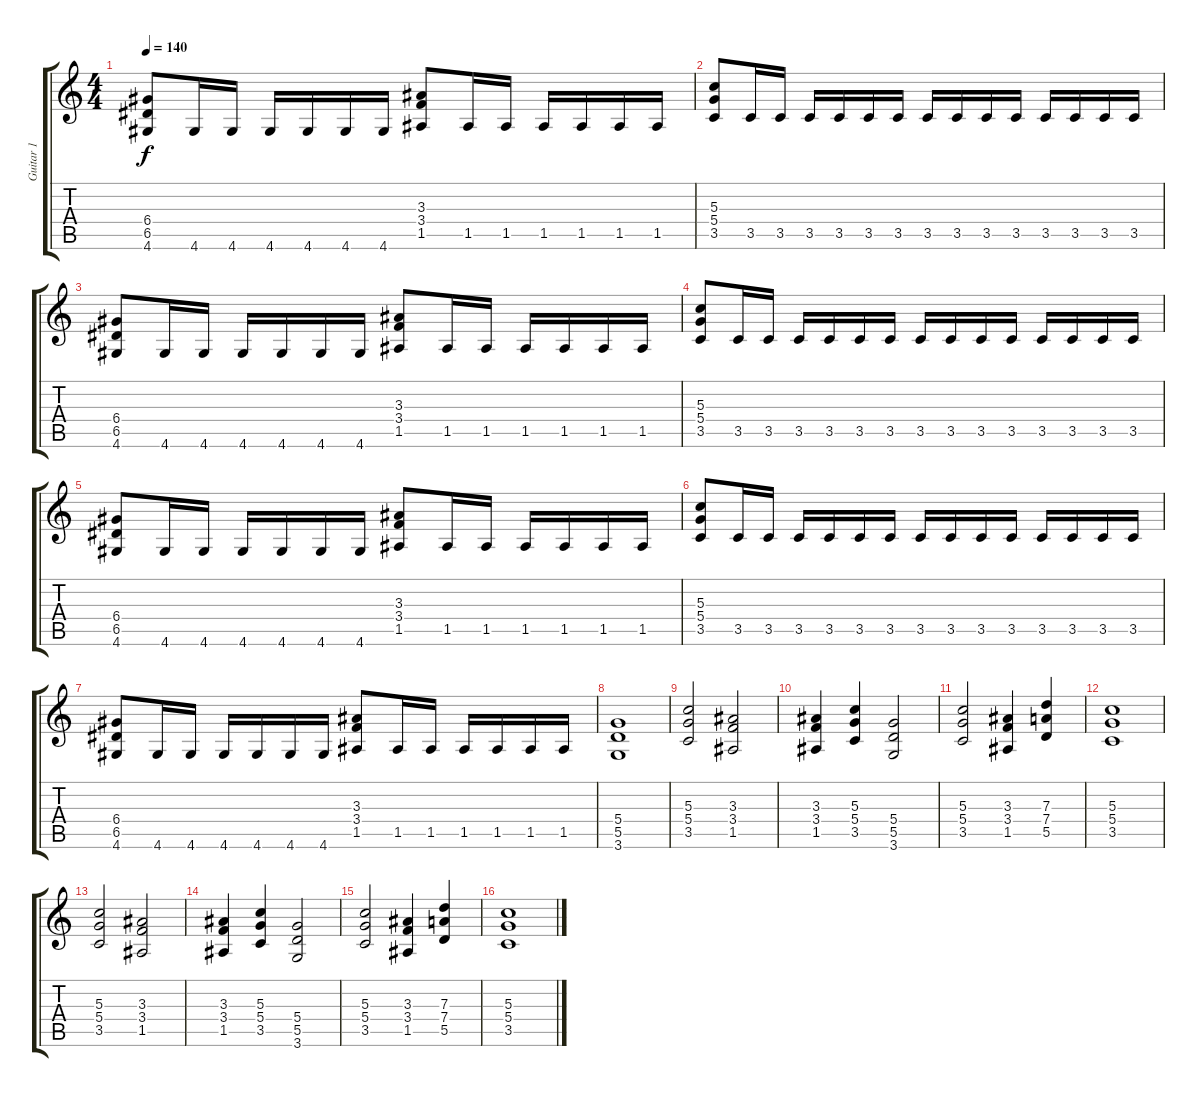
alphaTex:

\track ("Guitar 1" "Guitar 1") {instrument distortionguitar}
\staff {score tabs}
\tuning (E4 B3 G3 D3 A2 E2) {hide}
\ts (4 4)
\tempo 140
\clef g2
\ks c
(6.4 6.5 4.6).8{dy f} 4.6.16 4.6.16 4.6.16 4.6.16 4.6.16 4.6.16 (3.3 3.4 1.5).8 1.5.16 1.5.16 1.5.16 1.5.16 1.5.16 1.5.16 |
(5.3 5.4 3.5).8 3.5.16 3.5.16 3.5.16 3.5.16 3.5.16 3.5.16 3.5.16 3.5.16 3.5.16 3.5.16 3.5.16 3.5.16 3.5.16 3.5.16 |
(6.4 6.5 4.6).8 4.6.16 4.6.16 4.6.16 4.6.16 4.6.16 4.6.16 (3.3 3.4 1.5).8 1.5.16 1.5.16 1.5.16 1.5.16 1.5.16 1.5.16 |
(5.3 5.4 3.5).8 3.5.16 3.5.16 3.5.16 3.5.16 3.5.16 3.5.16 3.5.16 3.5.16 3.5.16 3.5.16 3.5.16 3.5.16 3.5.16 3.5.16 |
(6.4 6.5 4.6).8 4.6.16 4.6.16 4.6.16 4.6.16 4.6.16 4.6.16 (3.3 3.4 1.5).8 1.5.16 1.5.16 1.5.16 1.5.16 1.5.16 1.5.16 |
(5.3 5.4 3.5).8 3.5.16 3.5.16 3.5.16 3.5.16 3.5.16 3.5.16 3.5.16 3.5.16 3.5.16 3.5.16 3.5.16 3.5.16 3.5.16 3.5.16 |
(6.4 6.5 4.6).8 4.6.16 4.6.16 4.6.16 4.6.16 4.6.16 4.6.16 (3.3 3.4 1.5).8 1.5.16 1.5.16 1.5.16 1.5.16 1.5.16 1.5.16 |
(5.4 5.5 3.6).1 |
(5.3 5.4 3.5).2 (3.3 3.4 1.5).2 |
(3.3 3.4 1.5).4 (5.3 5.4 3.5).4 (5.4 5.5 3.6).2 |
(5.3 5.4 3.5).2 (3.3 3.4 1.5).4 (7.3 7.4 5.5).4 |
(5.3 5.4 3.5).1 |
(5.3 5.4 3.5).2 (3.3 3.4 1.5).2 |
(3.3 3.4 1.5).4 (5.3 5.4 3.5).4 (5.4 5.5 3.6).2 |
(5.3 5.4 3.5).2 (3.3 3.4 1.5).4 (7.3 7.4 5.5).4 |
(5.3 5.4 3.5).1
